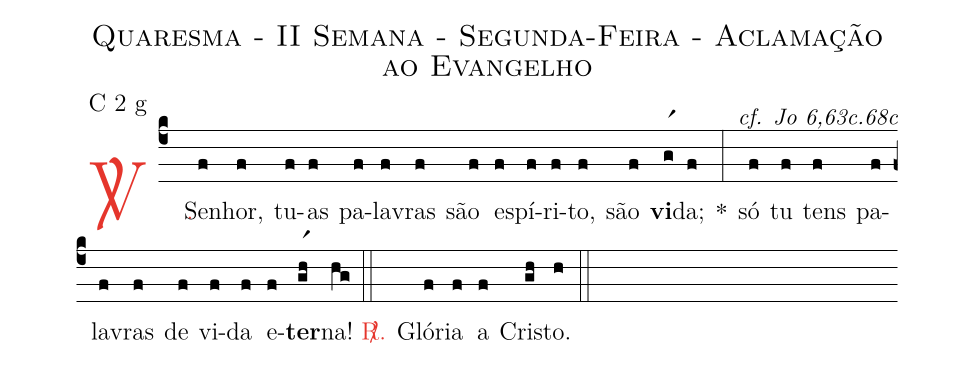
name: Quaresma - II Semana - Segunda-Feira - Aclamação ao Evangelho;
mode: C 2 g;
commentary: cf. Jo 6,63c.68c;
%%
(c4)

<c><sp>V/</sp>.</c>() Se(f)nhor,(f) tu(f)as(f) pa(f)la(f)vras(f) são(f) es(f)pí(f)ri(f)to,(f) são(f) <b>vi</b>(gr1)da;(f) *(:) só(f) tu(f) tens(f) pa(f)la(f)vras(f) de(f) vi(f)da(f) e(f)<b>ter</b>(gr1h)na!(hg)

(::)

<c><sp>R/</sp>.</c>() Gló(f)ria(f) a(f) Cris(gh)to.(h)

(::)
